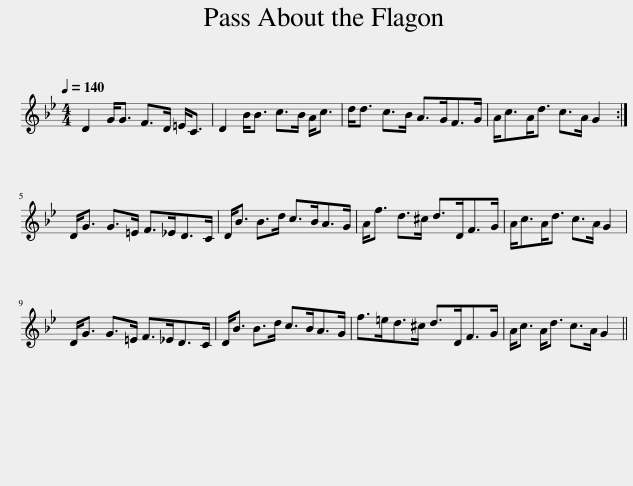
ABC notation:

X:1
L:1/8
Q:1/4=140
M:4/4
I:linebreak $
K:Gmin
V:1 treble
V:1
 D2 G<G F>D =E<C | D2 B<B c>B A<c | d<d c>B A>GF>G | A<cA<d c>A G2 :|$ D<G G>=E F>_ED>C | %5
 D<B B>d c>BA>G | A<f d>^c d>DF>G | A<cA<d c>A G2 |$ D<G G>=E F>_ED>C | D<B B>d c>BA>G | %10
 f>=ed>^c d>DF>G | A<c A<d c>A G2 || %12
